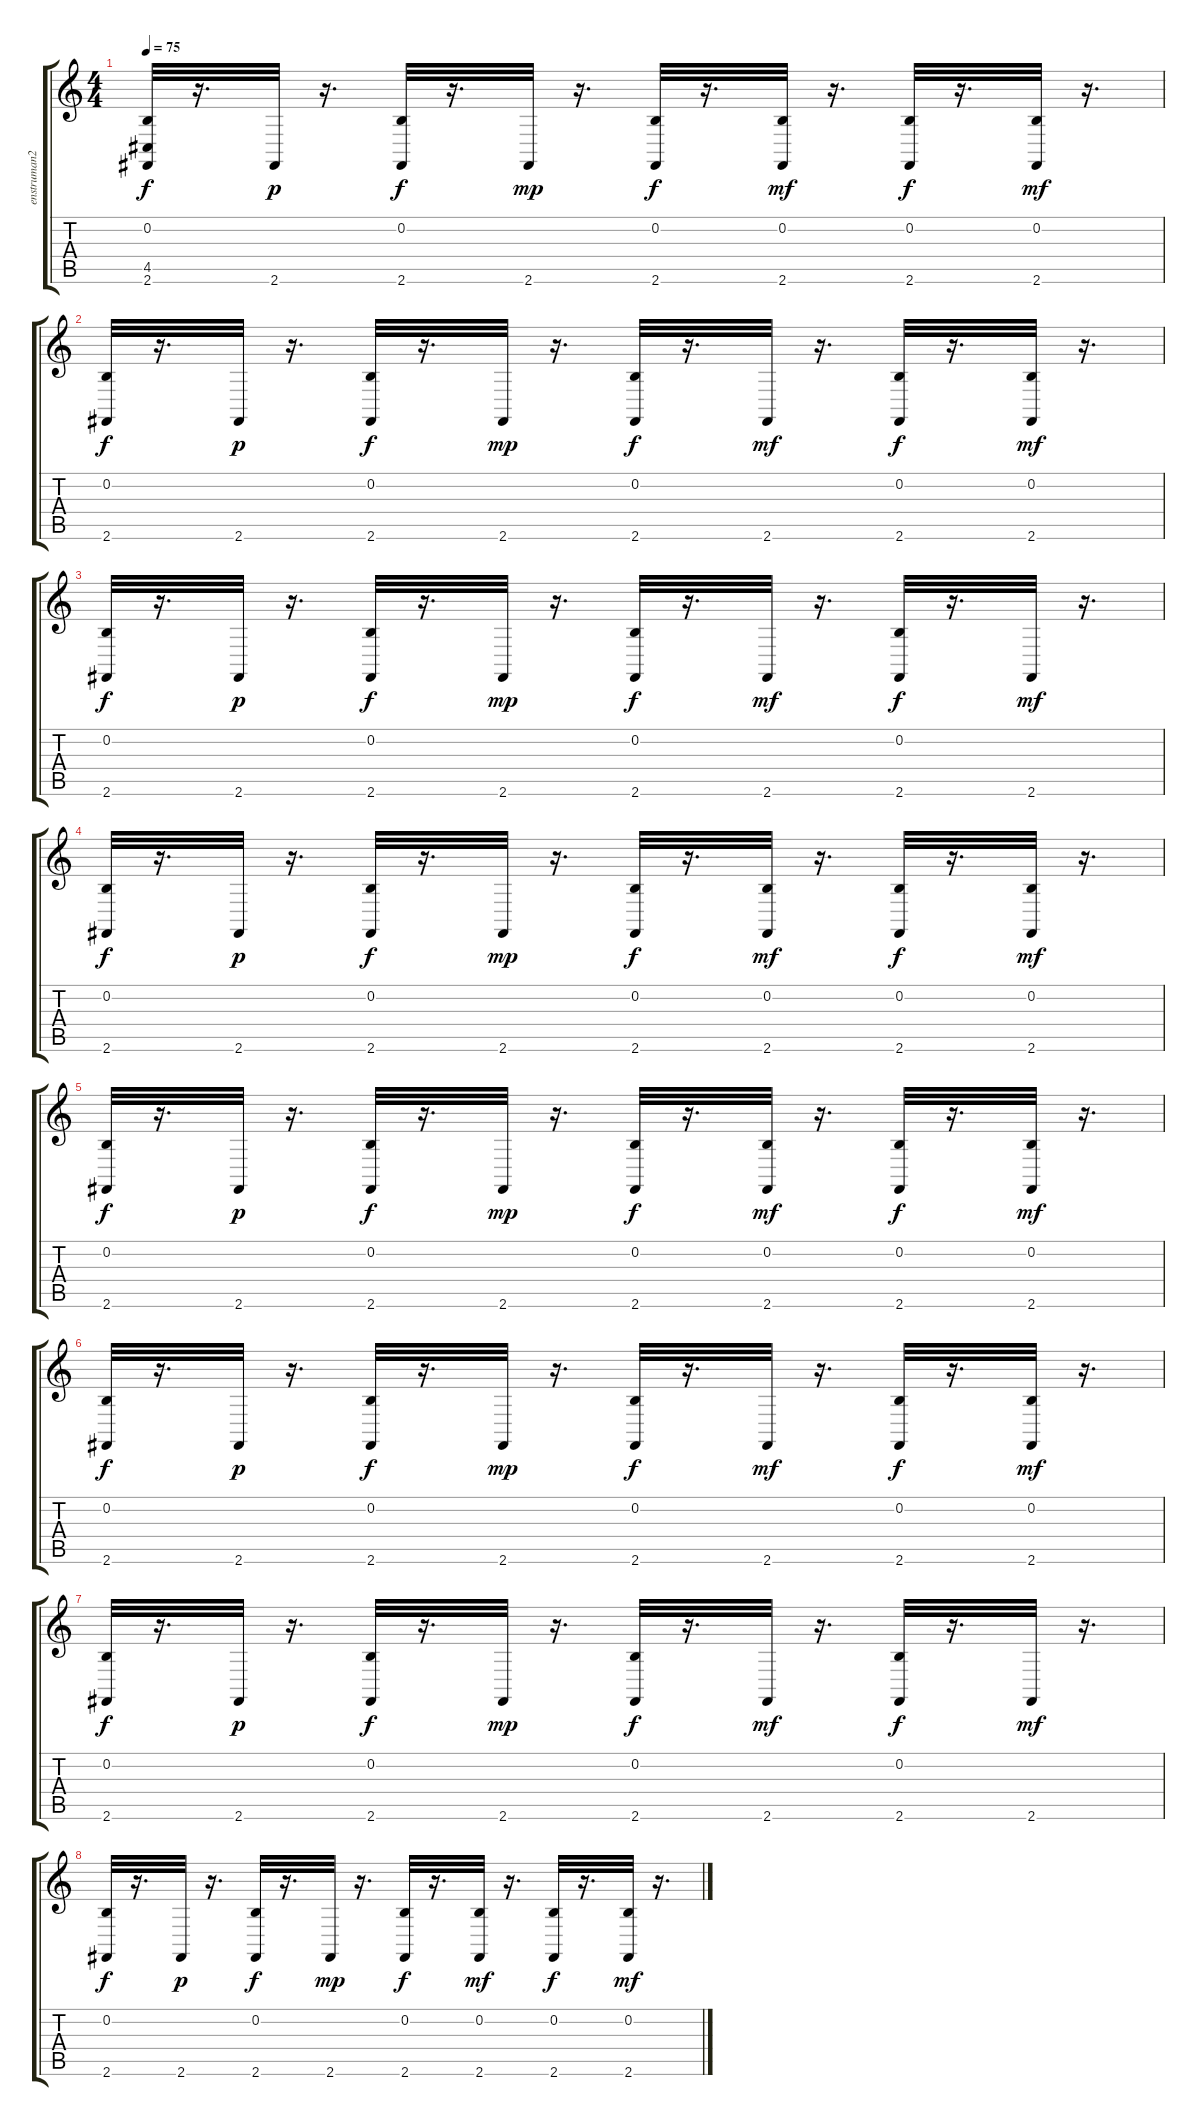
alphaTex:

\track ("enstruman2" "enstruman2") {instrument acousticgrandpiano}
\staff {score tabs}
\tuning (E4 B3 G3 D3 A2 E2) {hide}
\ts (4 4)
\tempo 75
\clef g2
\ks c
(0.2 4.5 2.6).32{dy f} r.16{d} 2.6.32{dy p} r.16{d} (0.2 2.6).32{dy f} r.16{d} 2.6.32{dy mp} r.16{d} (0.2 2.6).32{dy f} r.16{d} (0.2 2.6).32{dy mf} r.16{d} (0.2 2.6).32{dy f} r.16{d} (0.2 2.6).32{dy mf} r.16{d} |
(0.2 2.6).32{dy f} r.16{d} 2.6.32{dy p} r.16{d} (0.2 2.6).32{dy f} r.16{d} 2.6.32{dy mp} r.16{d} (0.2 2.6).32{dy f} r.16{d} 2.6.32{dy mf} r.16{d} (0.2 2.6).32{dy f} r.16{d} (0.2 2.6).32{dy mf} r.16{d} |
(0.2 2.6).32{dy f} r.16{d} 2.6.32{dy p} r.16{d} (0.2 2.6).32{dy f} r.16{d} 2.6.32{dy mp} r.16{d} (0.2 2.6).32{dy f} r.16{d} 2.6.32{dy mf} r.16{d} (0.2 2.6).32{dy f} r.16{d} 2.6.32{dy mf} r.16{d} |
(0.2 2.6).32{dy f} r.16{d} 2.6.32{dy p} r.16{d} (0.2 2.6).32{dy f} r.16{d} 2.6.32{dy mp} r.16{d} (0.2 2.6).32{dy f} r.16{d} (0.2 2.6).32{dy mf} r.16{d} (0.2 2.6).32{dy f} r.16{d} (0.2 2.6).32{dy mf} r.16{d} |
(0.2 2.6).32{dy f} r.16{d} 2.6.32{dy p} r.16{d} (0.2 2.6).32{dy f} r.16{d} 2.6.32{dy mp} r.16{d} (0.2 2.6).32{dy f} r.16{d} (0.2 2.6).32{dy mf} r.16{d} (0.2 2.6).32{dy f} r.16{d} (0.2 2.6).32{dy mf} r.16{d} |
(0.2 2.6).32{dy f} r.16{d} 2.6.32{dy p} r.16{d} (0.2 2.6).32{dy f} r.16{d} 2.6.32{dy mp} r.16{d} (0.2 2.6).32{dy f} r.16{d} 2.6.32{dy mf} r.16{d} (0.2 2.6).32{dy f} r.16{d} (0.2 2.6).32{dy mf} r.16{d} |
(0.2 2.6).32{dy f} r.16{d} 2.6.32{dy p} r.16{d} (0.2 2.6).32{dy f} r.16{d} 2.6.32{dy mp} r.16{d} (0.2 2.6).32{dy f} r.16{d} 2.6.32{dy mf} r.16{d} (0.2 2.6).32{dy f} r.16{d} 2.6.32{dy mf} r.16{d} |
(0.2 2.6).32{dy f} r.16{d} 2.6.32{dy p} r.16{d} (0.2 2.6).32{dy f} r.16{d} 2.6.32{dy mp} r.16{d} (0.2 2.6).32{dy f} r.16{d} (0.2 2.6).32{dy mf} r.16{d} (0.2 2.6).32{dy f} r.16{d} (0.2 2.6).32{dy mf} r.16{d}
